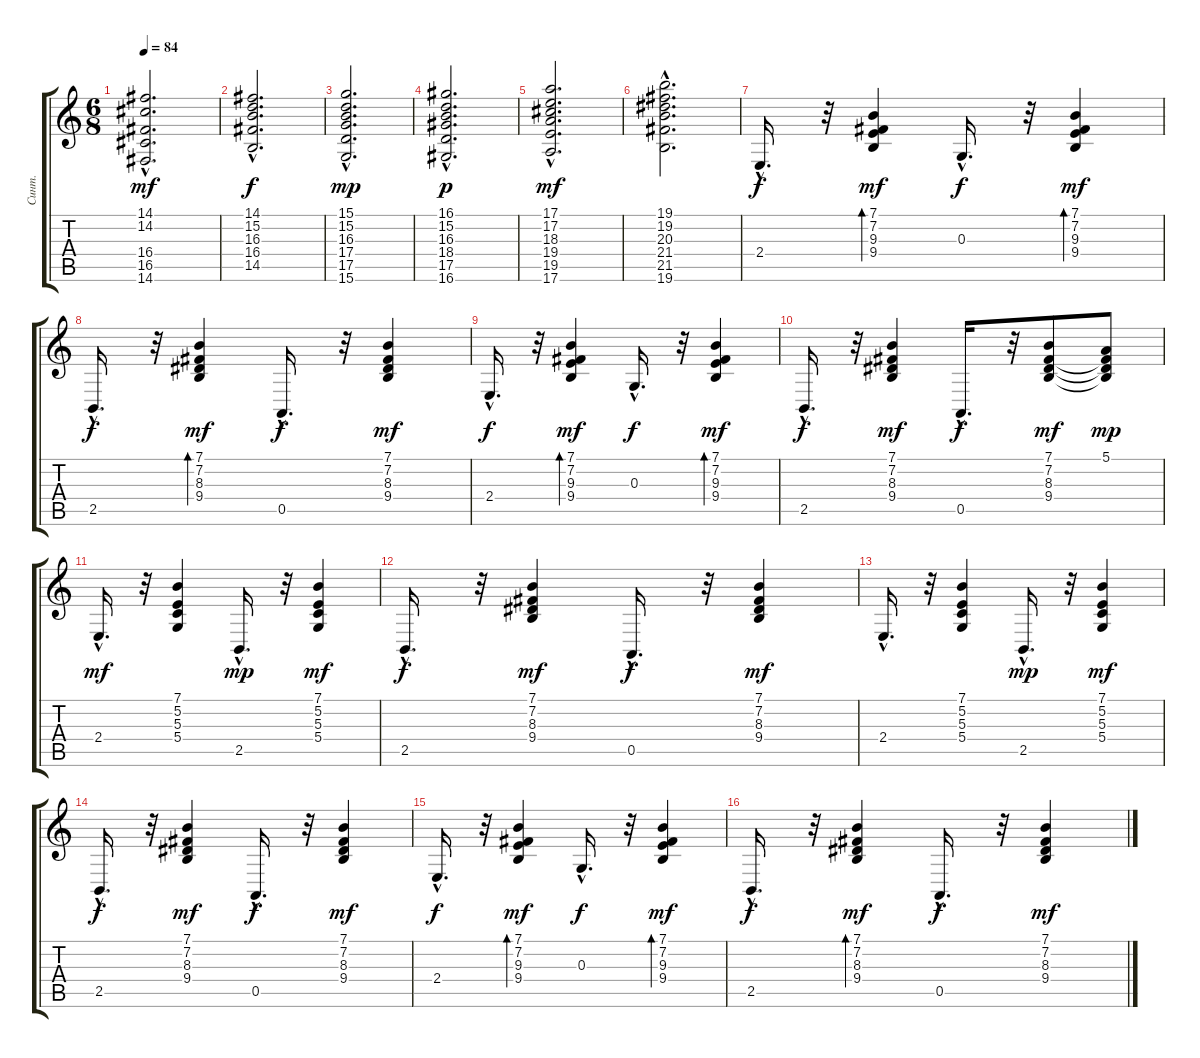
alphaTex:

\track ("Синт." "Синт.") {instrument stringensemble1}
\staff {score tabs}
\tuning (E4 B3 G3 D3 A2 E2) {hide}
\ts (6 8)
\tempo 84
\clef g2
\ks c
(14.1{hac} 14.2{hac} 16.4{hac} 16.5{hac} 14.6{hac}).2{d dy mf} |
(14.1{hac} 15.2{hac} 16.3{hac} 16.4{hac} 14.5{hac}).2{d dy f} |
(15.1{hac} 15.2{hac} 16.3{hac} 17.4{hac} 17.5{hac} 15.6{hac}).2{d dy mp} |
(16.1{hac} 15.2{hac} 16.3{hac} 18.4{hac} 17.5{hac} 16.6{hac}).2{d dy p} |
(17.1{hac} 17.2{hac} 18.3{hac} 19.4{hac} 19.5{hac} 17.6{hac}).2{d dy mf} |
(19.1{hac} 19.2{hac} 20.3{hac} 21.4{hac} 21.5{hac} 19.6{hac}).2{d} |
\section ("" "")
2.4{hac}.16{d dy f} r.32 (7.1 7.2 9.3 9.4).4{bd 60 dy mf} 0.3{hac}.16{d dy f} r.32 (7.1 7.2 9.3 9.4).4{bd 60 dy mf} |
2.5{hac}.16{d dy f} r.32 (7.1 7.2 8.3 9.4).4{bd 60 dy mf} 0.5{hac}.16{d dy f} r.32 (7.1 7.2 8.3 9.4).4{dy mf} |
2.4{hac}.16{d dy f} r.32 (7.1 7.2 9.3 9.4).4{bd 60 dy mf} 0.3{hac}.16{d dy f} r.32 (7.1 7.2 9.3 9.4).4{bd 60 dy mf} |
2.5{hac}.16{d dy f} r.32 (7.1 7.2 8.3 9.4).4{dy mf} 0.5{hac}.16{d dy f} r.32 (7.1 7.2 8.3 9.4).8{dy mf} (5.1 7.2{t} 8.3{t} 9.4{t}).8{dy mp} |
2.4{hac}.16{d dy mf} r.32 (7.1 5.2 5.3 5.4).4 2.5{hac}.16{d dy mp} r.32 (7.1 5.2 5.3 5.4).4{dy mf} |
2.5{hac}.16{d dy f} r.32 (7.1 7.2 8.3 9.4).4{dy mf} 0.5{hac}.16{d dy f} r.32 (7.1 7.2 8.3 9.4).4{dy mf} |
2.4{hac}.16{d} r.32 (7.1 5.2 5.3 5.4).4 2.5{hac}.16{d dy mp} r.32 (7.1 5.2 5.3 5.4).4{dy mf} |
2.5{hac}.16{d dy f} r.32 (7.1 7.2 8.3 9.4).4{dy mf} 0.5{hac}.16{d dy f} r.32 (7.1 7.2 8.3 9.4).4{dy mf} |
2.4{hac}.16{d dy f} r.32 (7.1 7.2 9.3 9.4).4{bd 60 dy mf} 0.3{hac}.16{d dy f} r.32 (7.1 7.2 9.3 9.4).4{bd 60 dy mf} |
2.5{hac}.16{d dy f} r.32 (7.1 7.2 8.3 9.4).4{bd 60 dy mf} 0.5{hac}.16{d dy f} r.32 (7.1 7.2 8.3 9.4).4{dy mf}
